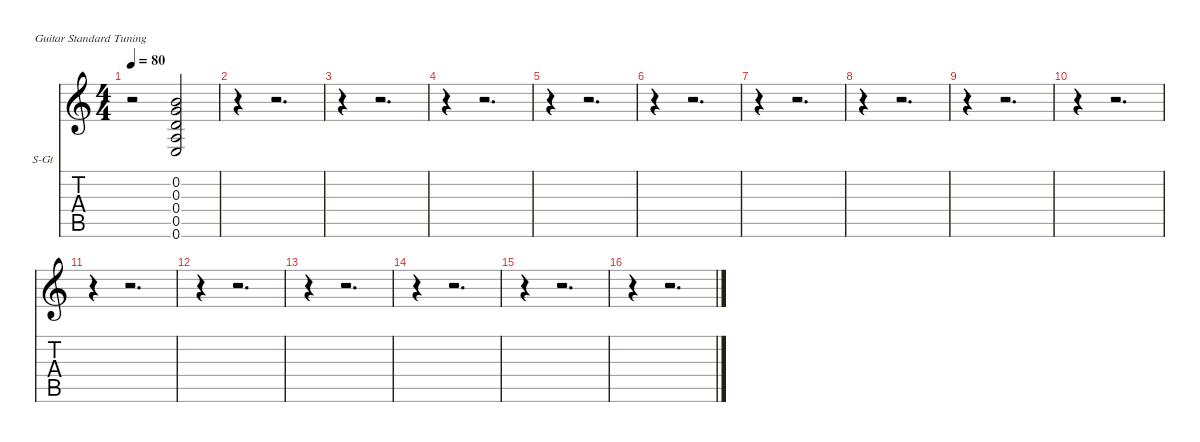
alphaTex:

\hideDynamics
\bracketExtendMode nobrackets
\firstSystemTrackNameOrientation horizontal
\otherSystemsTrackNameOrientation horizontal
\track ("Reverse Crash" "S-Gt") {instrument reversecymbal}
\staff {score tabs}
\tuning (E4 B3 G3 D3 A2 E2)
\displaytranspose 12
\ts (4 4)
\tempo 80
\clef g2
\ks c
r.2{dy f} (0.2 0.3 0.4 0.5 0.6).2 |
r.4 r.2{d} |
r.4 r.2{d} |
r.4 r.2{d} |
r.4 r.2{d} |
r.4 r.2{d} |
r.4 r.2{d} |
r.4 r.2{d} |
r.4 r.2{d} |
r.4 r.2{d} |
r.4 r.2{d} |
r.4 r.2{d} |
r.4 r.2{d} |
r.4 r.2{d} |
r.4 r.2{d} |
r.4 r.2{d}
